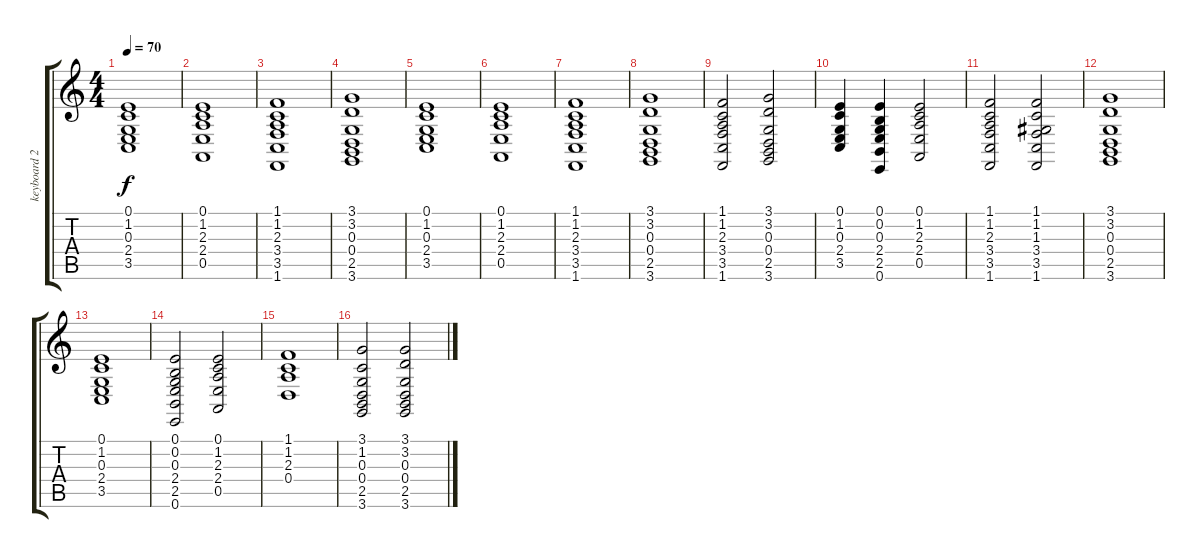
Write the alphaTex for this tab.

\track ("keyboard 2" "keyboard 2") {instrument synthvoice}
\staff {score tabs}
\tuning (E4 B3 G3 D3 A2 E2) {hide}
\ts (4 4)
\tempo 70
\clef g2
\ks c
(0.1 1.2 0.3 2.4 3.5).1{dy f} |
(0.1 1.2 2.3 2.4 0.5).1 |
(1.1 1.2 2.3 3.4 3.5 1.6).1 |
(3.1 3.2 0.3 0.4 2.5 3.6).1 |
(0.1 1.2 0.3 2.4 3.5).1 |
(0.1 1.2 2.3 2.4 0.5).1 |
(1.1 1.2 2.3 3.4 3.5 1.6).1 |
(3.1 3.2 0.3 0.4 2.5 3.6).1 |
(1.1 1.2 2.3 3.4 3.5 1.6).2 (3.1 3.2 0.3 0.4 2.5 3.6).2 |
(0.1 1.2 0.3 2.4 3.5).4 (0.1 0.2 0.3 2.4 2.5 0.6).4 (0.1 1.2 2.3 2.4 0.5).2 |
(1.1 1.2 2.3 3.4 3.5 1.6).2 (1.1 1.2 1.3 3.4 3.5 1.6).2 |
(3.1 3.2 0.3 0.4 2.5 3.6).1 |
(0.1 1.2 0.3 2.4 3.5).1 |
(0.1 0.2 0.3 2.4 2.5 0.6).2 (0.1 1.2 2.3 2.4 0.5).2 |
(1.1 1.2 2.3 0.4).1 |
(3.1 1.2 0.3 0.4 2.5 3.6).2 (3.1 3.2 0.3 0.4 2.5 3.6).2
